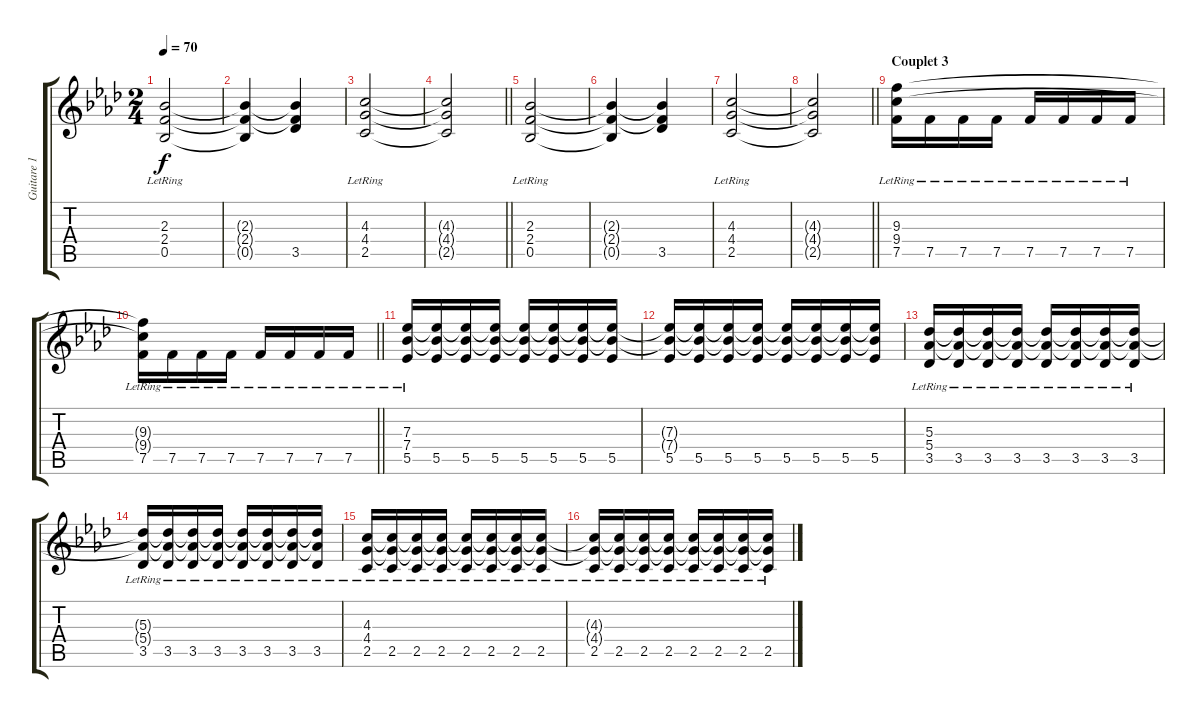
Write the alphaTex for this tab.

\track ("Guitare 1" "Guitare 1") {instrument electricguitarclean}
\staff {score tabs}
\tuning (F4 C4 Ab3 Eb3 Bb2 F2) {hide}
\ts (2 4)
\tempo 70
\clef g2
\ks fminor
(2.3{lr} 2.4{lr} 0.5{lr}).2{dy f} |
(2.3{t} 2.4{t} 0.5{t}).4 (2.3{t} 2.4{t} 3.5).4 |
(4.3{lr} 4.4{lr} 2.5{lr}).2 |
\barLineRight lightlight
(4.3{t} 4.4{t} 2.5{t}).2 |
(2.3{lr} 2.4{lr} 0.5{lr}).2 |
(2.3{t} 2.4{t} 0.5{t}).4 (2.3{t} 2.4{t} 3.5).4 |
(4.3{lr} 4.4{lr} 2.5{lr}).2 |
\barLineRight lightlight
(4.3{t} 4.4{t} 2.5{t}).2 |
\section ("" "Couplet 3")
(9.3{lr} 9.4{lr} 7.5{lr}).16 7.5{lr}.16 7.5{lr}.16 7.5{lr}.16 7.5{lr}.16 7.5{lr}.16 7.5{lr}.16 7.5{lr}.16 |
\barLineRight lightlight
(9.3{t} 9.4{t} 7.5{lr}).16 7.5{lr}.16 7.5{lr}.16 7.5{lr}.16 7.5{lr}.16 7.5{lr}.16 7.5{lr}.16 7.5{lr}.16 |
(7.3 7.4{lr} 5.5{lr}).16 (7.3{t} 7.4{t} 5.5).16 (7.3{t} 7.4{t} 5.5).16 (7.3{t} 7.4{t} 5.5).16 (7.3{t} 7.4{t} 5.5).16 (7.3{t} 7.4{t} 5.5).16 (7.3{t} 7.4{t} 5.5).16 (7.3{t} 7.4{t} 5.5).16 |
(7.3{t} 7.4{t} 5.5).16 (7.3{t} 7.4{t} 5.5).16 (7.3{t} 7.4{t} 5.5).16 (7.3{t} 7.4{t} 5.5).16 (7.3{t} 7.4{t} 5.5).16 (7.3{t} 7.4{t} 5.5).16 (7.3{t} 7.4{t} 5.5).16 (7.3{t} 7.4{t} 5.5).16 |
(5.3{lr} 5.4{lr} 3.5{lr}).16 (5.3{t} 5.4{t} 3.5{lr}).16 (5.3{t} 5.4{t} 3.5{lr}).16 (5.3{t} 5.4{t} 3.5{lr}).16 (5.3{t} 5.4{t} 3.5{lr}).16 (5.3{t} 5.4{t} 3.5{lr}).16 (5.3{t} 5.4{t} 3.5{lr}).16 (5.3{t} 5.4{t} 3.5{lr}).16 |
(5.3{t} 5.4{t} 3.5{lr}).16 (5.3{t} 5.4{t} 3.5{lr}).16 (5.3{t} 5.4{t} 3.5{lr}).16 (5.3{t} 5.4{t} 3.5{lr}).16 (5.3{t} 5.4{t} 3.5{lr}).16 (5.3{t} 5.4{t} 3.5{lr}).16 (5.3{t} 5.4{t} 3.5{lr}).16 (5.3{t} 5.4{t} 3.5{lr}).16 |
(4.3{lr} 4.4{lr} 2.5{lr}).16 (4.3{t} 4.4{t} 2.5{lr}).16 (4.3{t} 4.4{t} 2.5{lr}).16 (4.3{t} 4.4{t} 2.5{lr}).16 (4.3{t} 4.4{t} 2.5{lr}).16 (4.3{t} 4.4{t} 2.5{lr}).16 (4.3{t} 4.4{t} 2.5{lr}).16 (4.3{t} 4.4{t} 2.5{lr}).16 |
(4.3{t} 4.4{t} 2.5{lr}).16 (4.3{t} 4.4{t} 2.5{lr}).16 (4.3{t} 4.4{t} 2.5{lr}).16 (4.3{t} 4.4{t} 2.5{lr}).16 (4.3{t} 4.4{t} 2.5{lr}).16 (4.3{t} 4.4{t} 2.5{lr}).16 (4.3{t} 4.4{t} 2.5{lr}).16 (4.3{t} 4.4{t} 2.5{lr}).16
